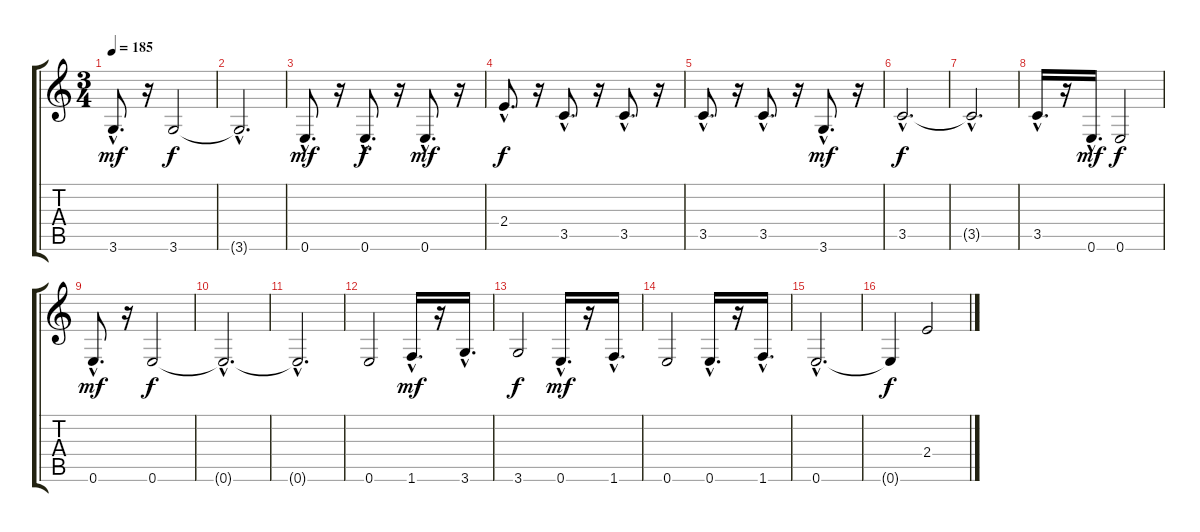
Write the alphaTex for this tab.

\track "" {instrument guitarharmonics}
\staff {score tabs}
\tuning (E4 B3 G3 D3 A2 E2) {hide}
\ts (3 4)
\tempo 185
\clef g2
\ks c
3.6{hac}.8{d dy mf} r.16 3.6.2{dy f} |
3.6{hac t}.2{d} |
0.6{hac}.8{d dy mf} r.16 0.6{hac}.8{d dy f} r.16 0.6{hac}.8{d dy mf} r.16 |
2.4{hac}.8{d dy f} r.16 3.5{hac}.8{d} r.16 3.5{hac}.8{d} r.16 |
3.5{hac}.8{d} r.16 3.5{hac}.8{d} r.16 3.6{hac}.8{d dy mf} r.16 |
3.5{hac}.2{d dy f} |
3.5{hac t}.2{d} |
3.5{hac}.16{d} r.16 0.6{hac}.16{d dy mf} 0.6.2{dy f} |
0.6{hac}.8{d dy mf} r.16 0.6.2{dy f} |
0.6{hac t}.2{d} |
0.6{hac t}.2{d} |
0.6.2 1.6{hac}.16{d dy mf} r.16 3.6{hac}.16{d} |
3.6.2{dy f} 0.6{hac}.16{d dy mf} r.16 1.6{hac}.16{d} |
0.6.2 0.6{hac}.16{d} r.16 1.6{hac}.16{d} |
0.6{hac}.2{d} |
0.6{t}.4{dy f} 2.4.2
